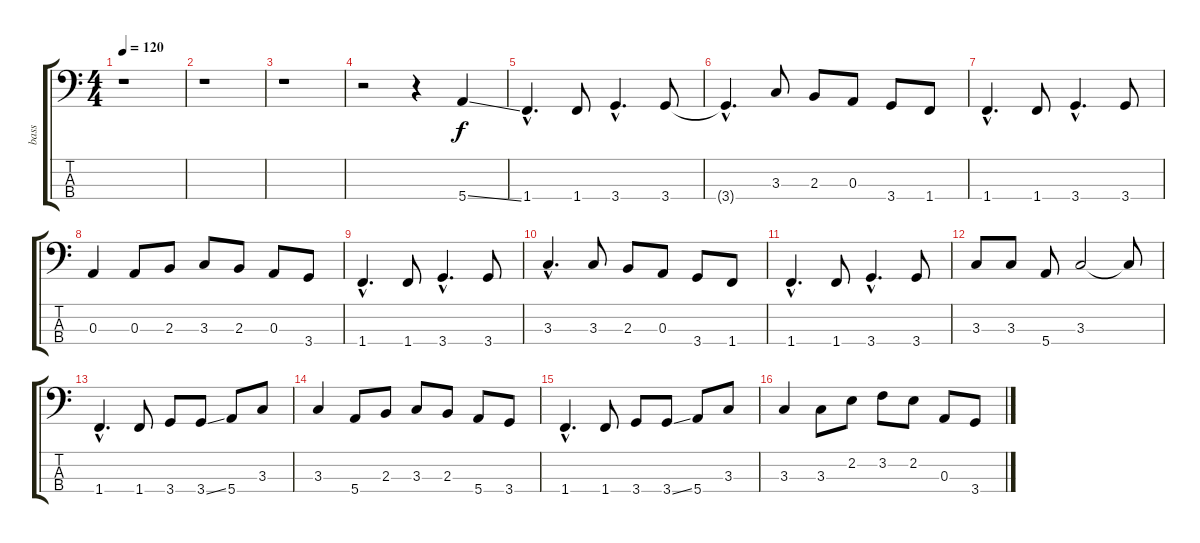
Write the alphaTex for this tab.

\track ("bass" "bass") {instrument electricbasspick}
\staff {score tabs}
\tuning (G2 D2 A1 E1) {hide}
\ts (4 4)
\tempo 120
\clef f4
\ks c
r.1{dy f} |
r.1 |
r.1 |
r.2 r.4 5.4{ss}.4 |
1.4{hac}.4{d} 1.4.8 3.4{hac}.4{d} 3.4.8 |
3.4{hac t}.4{d} 3.3.8 2.3.8 0.3.8 3.4.8 1.4.8 |
1.4{hac}.4{d} 1.4.8 3.4{hac}.4{d} 3.4.8 |
0.3.4 0.3.8 2.3.8 3.3.8 2.3.8 0.3.8 3.4.8 |
1.4{hac}.4{d} 1.4.8 3.4{hac}.4{d} 3.4.8 |
3.3{hac}.4{d} 3.3.8 2.3.8 0.3.8 3.4.8 1.4.8 |
1.4{hac}.4{d} 1.4.8 3.4{hac}.4{d} 3.4.8 |
3.3.8 3.3.8 5.4.8 3.3.2 3.3{t}.8 |
1.4{hac}.4{d} 1.4.8 3.4.8 3.4{ss}.8 5.4.8 3.3.8 |
3.3.4 5.4.8 2.3.8 3.3.8 2.3.8 5.4.8 3.4.8 |
1.4{hac}.4{d} 1.4.8 3.4.8 3.4{ss}.8 5.4.8 3.3.8 |
3.3.4 3.3.8 2.2.8 3.2.8 2.2.8 0.3.8 3.4.8
